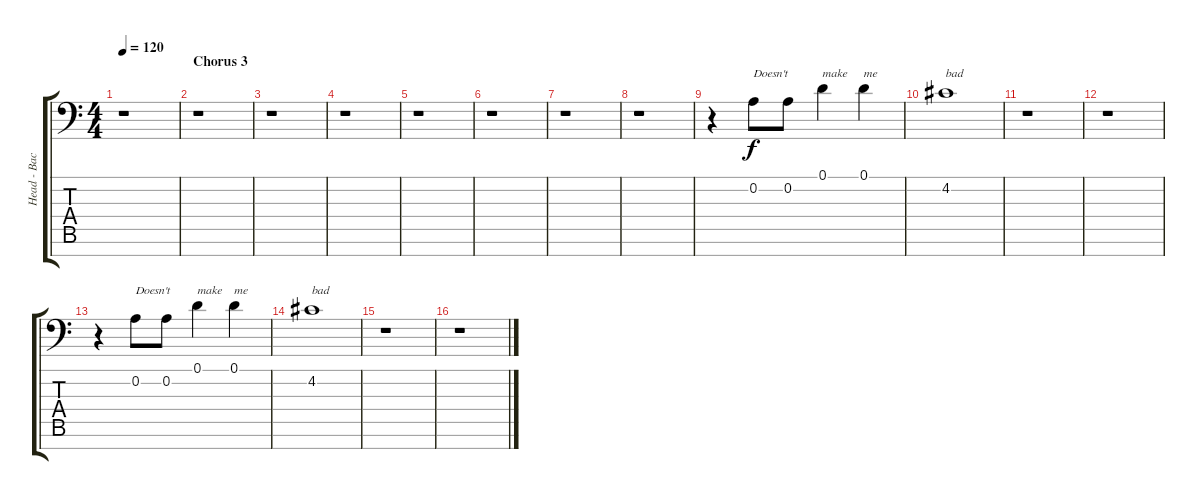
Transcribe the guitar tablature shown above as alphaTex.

\track ("Head - Backing Vocals" "Head - Bac") {instrument trumpet}
\staff {score tabs}
\tuning (D4 A3 F3 C3 G2 D2 A1) {hide}
\ts (4 4)
\tempo 120
\clef f4
\ks c
r.1{dy f} |
\section ("" "Chorus 3")
r.1 |
r.1 |
r.1 |
r.1 |
r.1 |
r.1 |
r.1 |
r.4 0.2.8{txt "Doesn't"} 0.2.8 0.1.4{txt "make"} 0.1.4{txt "me"} |
4.2.1{txt "bad"} |
r.1 |
r.1 |
r.4 0.2.8{txt "Doesn't"} 0.2.8 0.1.4{txt "make"} 0.1.4{txt "me"} |
4.2.1{txt "bad"} |
r.1 |
r.1
